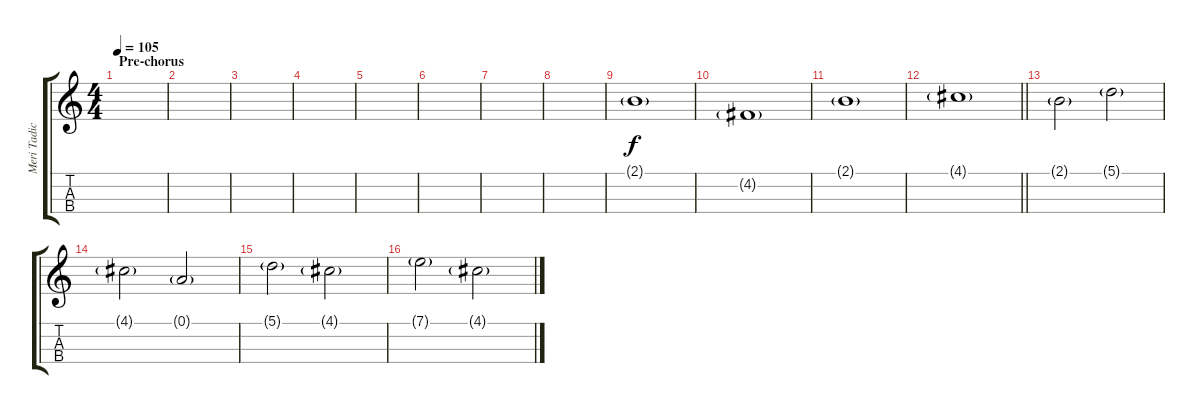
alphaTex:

\track ("Meri Tadic" "Meri Tadic") {instrument cello}
\staff {score tabs}
\tuning (A4 D4 G3 C3) {hide}
\ts (4 4)
\section ("" "Pre-chorus")
\tempo 105
\clef g2
\ks c
|
|
|
|
|
|
|
|
2.1{g}.1 |
4.2{g}.1 |
2.1{g}.1 |
\barLineRight lightlight
4.1{g}.1 |
2.1{g}.2 5.1{g}.2 |
4.1{g}.2 0.1{g}.2 |
5.1{g}.2 4.1{g}.2 |
7.1{g}.2 4.1{g}.2
